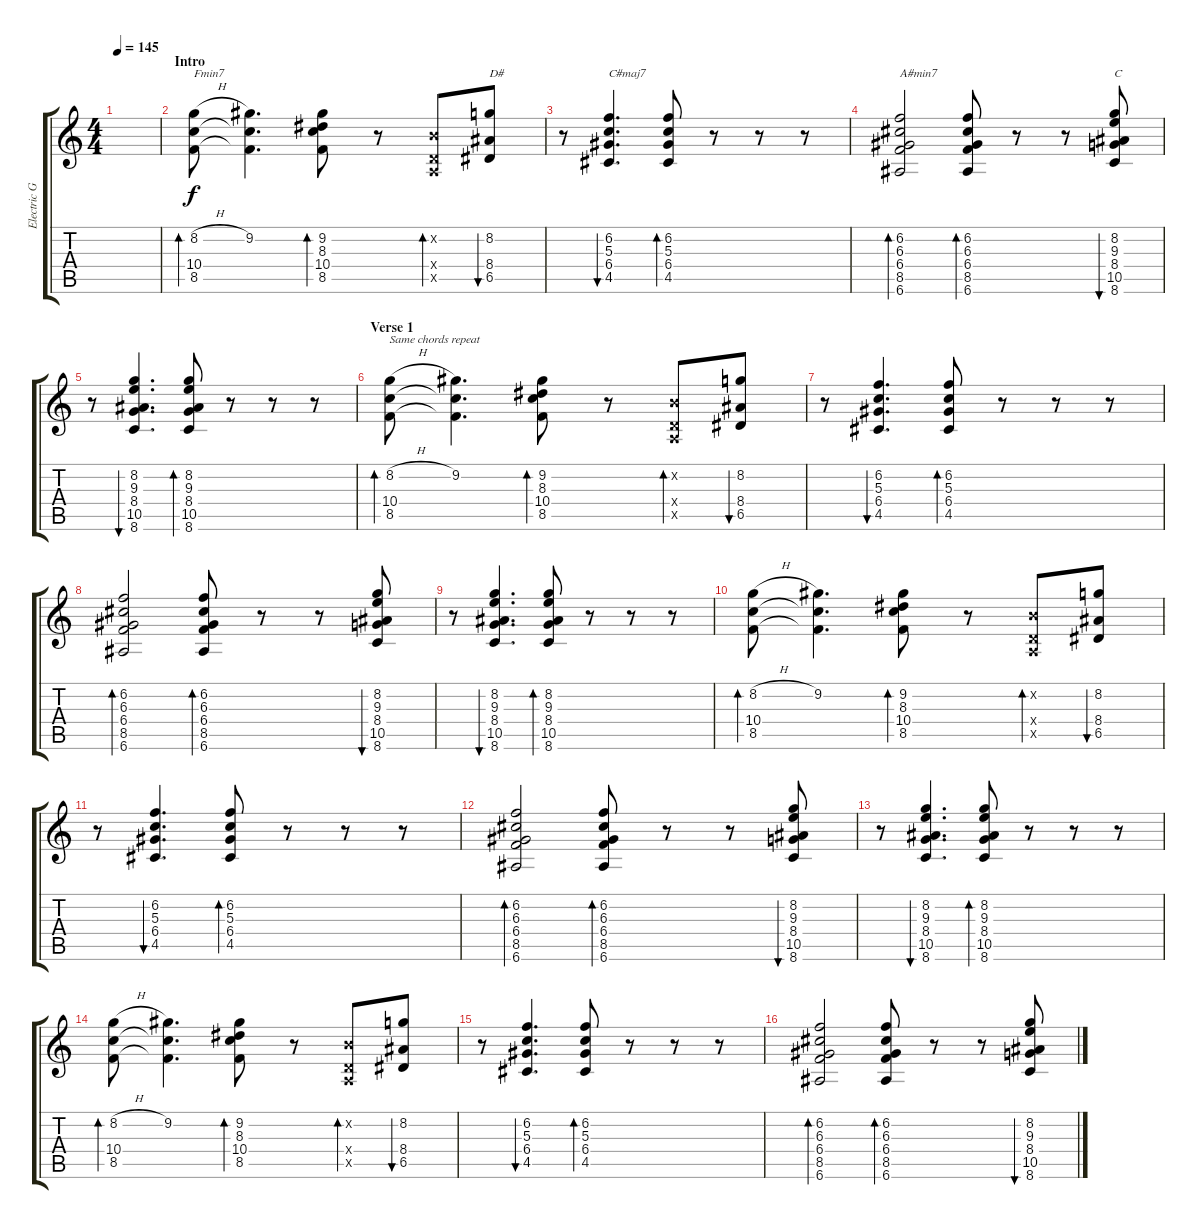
\track ("Electric Guitar" "Electric G") {instrument electricguitarclean}
\staff {score tabs}
\tuning (E4 B3 G3 D3 A2 E2) {hide}
\ts (4 4)
\tempo 145
\clef g2
\ks c
|
\section ("" "Intro")
(8.2{h} 10.4 8.5).8{bd 30 txt "Fmin7"} (9.2 10.4{t} 8.5{t}).4{d} (9.2 8.3 10.4 8.5).8{bd 30} r.8 (0.2{x} 0.4{x} 0.5{x}).8{bd 30} (8.2 8.4 6.5).8{bu 30 txt "D#"} |
r.8 (6.2 5.3 6.4 4.5).4{d bu 30 txt "C#maj7"} (6.2 5.3 6.4 4.5).8{bd 30} r.8 r.8 r.8 |
(6.2 6.3 6.4 8.5 6.6).2{bd 30 txt "A#min7"} (6.2 6.3 6.4 8.5 6.6).8{bd 30} r.8 r.8 (8.2 9.3 8.4 10.5 8.6).8{bu 30 txt "C"} |
r.8 (8.2 9.3 8.4 10.5 8.6).4{d bu 30} (8.2 9.3 8.4 10.5 8.6).8{bd 30} r.8 r.8 r.8 |
\section ("" "Verse 1")
(8.2{h} 10.4 8.5).8{bd 30 txt "Same chords repeat"} (9.2 10.4{t} 8.5{t}).4{d} (9.2 8.3 10.4 8.5).8{bd 30} r.8 (0.2{x} 0.4{x} 0.5{x}).8{bd 30} (8.2 8.4 6.5).8{bu 30} |
r.8 (6.2 5.3 6.4 4.5).4{d bu 30} (6.2 5.3 6.4 4.5).8{bd 30} r.8 r.8 r.8 |
(6.2 6.3 6.4 8.5 6.6).2{bd 30} (6.2 6.3 6.4 8.5 6.6).8{bd 30} r.8 r.8 (8.2 9.3 8.4 10.5 8.6).8{bu 30} |
r.8 (8.2 9.3 8.4 10.5 8.6).4{d bu 30} (8.2 9.3 8.4 10.5 8.6).8{bd 30} r.8 r.8 r.8 |
(8.2{h} 10.4 8.5).8{bd 30} (9.2 10.4{t} 8.5{t}).4{d} (9.2 8.3 10.4 8.5).8{bd 30} r.8 (0.2{x} 0.4{x} 0.5{x}).8{bd 30} (8.2 8.4 6.5).8{bu 30} |
r.8 (6.2 5.3 6.4 4.5).4{d bu 30} (6.2 5.3 6.4 4.5).8{bd 30} r.8 r.8 r.8 |
(6.2 6.3 6.4 8.5 6.6).2{bd 30} (6.2 6.3 6.4 8.5 6.6).8{bd 30} r.8 r.8 (8.2 9.3 8.4 10.5 8.6).8{bu 30} |
r.8 (8.2 9.3 8.4 10.5 8.6).4{d bu 30} (8.2 9.3 8.4 10.5 8.6).8{bd 30} r.8 r.8 r.8 |
(8.2{h} 10.4 8.5).8{bd 30} (9.2 10.4{t} 8.5{t}).4{d} (9.2 8.3 10.4 8.5).8{bd 30} r.8 (0.2{x} 0.4{x} 0.5{x}).8{bd 30} (8.2 8.4 6.5).8{bu 30} |
r.8 (6.2 5.3 6.4 4.5).4{d bu 30} (6.2 5.3 6.4 4.5).8{bd 30} r.8 r.8 r.8 |
(6.2 6.3 6.4 8.5 6.6).2{bd 30} (6.2 6.3 6.4 8.5 6.6).8{bd 30} r.8 r.8 (8.2 9.3 8.4 10.5 8.6).8{bu 30}
